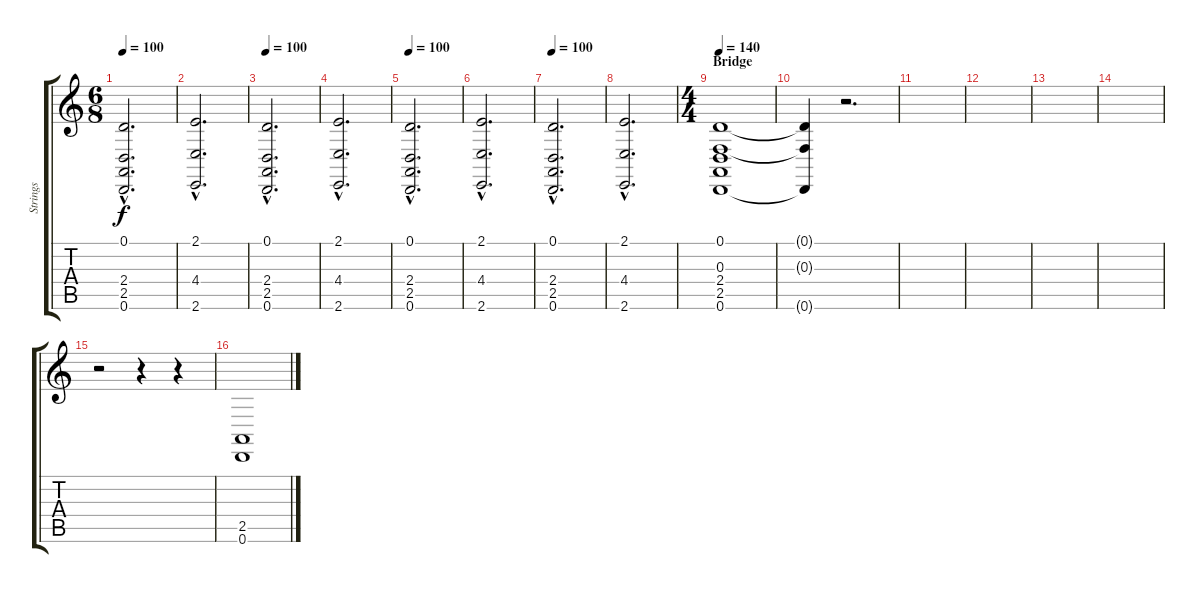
\track ("Strings" "Strings") {instrument stringensemble1}
\staff {score tabs}
\tuning (D4 A3 F3 C3 G2 D2) {hide}
\ts (6 8)
\tempo 100
\clef g2
\ks c
(0.1{hac} 2.4{hac} 2.5{hac} 0.6{hac}).2{d dy f volume 9} |
(2.1{hac} 4.4{hac} 2.6{hac}).2{d} |
\tempo 100
(0.1{hac} 2.4{hac} 2.5{hac} 0.6{hac}).2{d volume 9} |
(2.1{hac} 4.4{hac} 2.6{hac}).2{d} |
\tempo 100
(0.1{hac} 2.4{hac} 2.5{hac} 0.6{hac}).2{d volume 9} |
(2.1{hac} 4.4{hac} 2.6{hac}).2{d} |
\tempo 100
(0.1{hac} 2.4{hac} 2.5{hac} 0.6{hac}).2{d volume 9} |
(2.1{hac} 4.4{hac} 2.6{hac}).2{d} |
\ts (4 4)
\section ("" "Bridge")
\tempo 140
(0.1 0.3 2.4 2.5 0.6).1 |
(0.1{t} 0.3{t} 0.6{t}).4 r.2{d} |
|
|
|
|
r.2 r.4 r.4 |
(2.5 0.6).1{volume 9}
